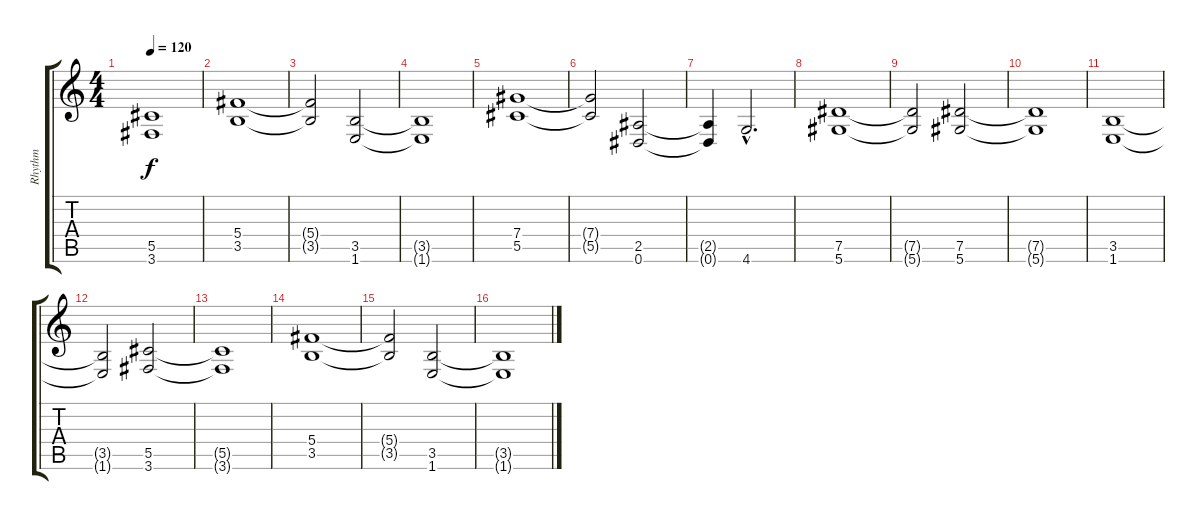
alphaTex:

\track ("Rhythm" "Rhythm") {instrument distortionguitar}
\staff {score tabs}
\tuning (Eb4 Bb3 Gb3 Db3 Ab2 Eb2) {hide}
\ts (4 4)
\tempo 120
\clef g2
\ks c
(5.5{t} 3.6{t}).1{dy f} |
(5.4 3.5).1 |
(5.4{t} 3.5{t}).2 (3.5 1.6).2 |
(3.5{t} 1.6{t}).1 |
(7.4 5.5).1 |
(7.4{t} 5.5{t}).2 (2.5 0.6).2 |
(2.5{t} 0.6{t}).4 4.6{hac}.2{d} |
(7.5 5.6).1 |
(7.5{t} 5.6{t}).2 (7.5 5.6).2 |
(7.5{t} 5.6{t}).1 |
(3.5 1.6).1 |
(3.5{t} 1.6{t}).2 (5.5 3.6).2 |
(5.5{t} 3.6{t}).1 |
(5.4 3.5).1 |
(5.4{t} 3.5{t}).2 (3.5 1.6).2 |
(3.5{t} 1.6{t}).1
